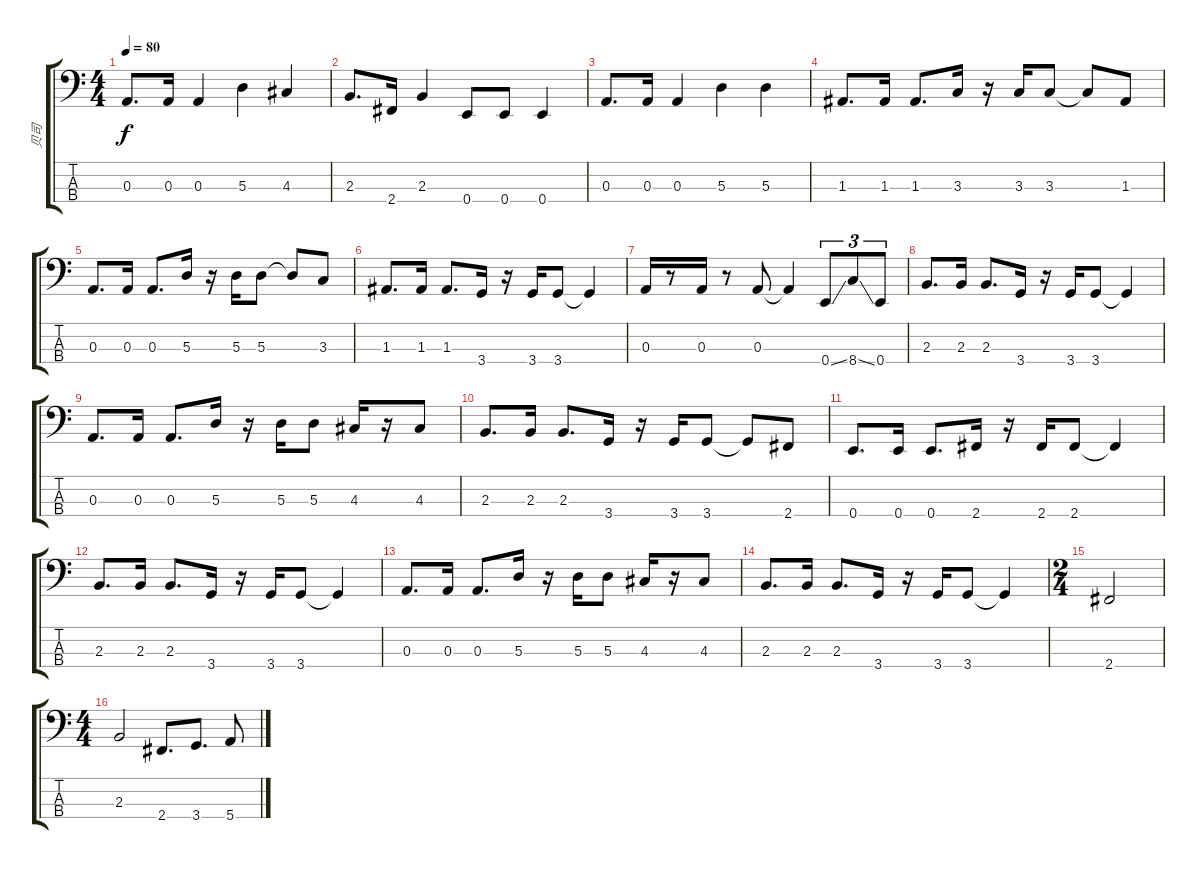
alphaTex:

\track ("贝司" "贝司") {instrument electricbassfinger}
\staff {score tabs}
\tuning (G2 D2 A1 E1) {hide}
\ts (4 4)
\tempo 80
\clef f4
\ks c
0.3.8{d dy f} 0.3.16 0.3.4 5.3.4 4.3.4 |
2.3.8{d} 2.4.16 2.3.4 0.4.8 0.4.8 0.4.4 |
0.3.8{d} 0.3.16 0.3.4 5.3.4 5.3.4 |
1.3.8{d} 1.3.16 1.3.8{d} 3.3.16 r.16 3.3.16 3.3.8 3.3{t}.8 1.3.8 |
0.3.8{d} 0.3.16 0.3.8{d} 5.3.16 r.16 5.3.16 5.3.8 5.3{t}.8 3.3.8 |
1.3.8{d} 1.3.16 1.3.8{d} 3.4.16 r.16 3.4.16 3.4.8 3.4{t}.4 |
0.3.16 r.8 0.3.16 r.8 0.3.8 0.3{t}.4 0.4{ss}.8{tu (3 2)} 8.4{ss}.8{tu (3 2)} 0.4.8{tu (3 2)} |
2.3.8{d} 2.3.16 2.3.8{d} 3.4.16 r.16 3.4.16 3.4.8 3.4{t}.4 |
0.3.8{d} 0.3.16 0.3.8{d} 5.3.16 r.16 5.3.16 5.3.8 4.3.16 r.16 4.3.8 |
2.3.8{d} 2.3.16 2.3.8{d} 3.4.16 r.16 3.4.16 3.4.8 3.4{t}.8 2.4.8 |
0.4.8{d} 0.4.16 0.4.8{d} 2.4.16 r.16 2.4.16 2.4.8 2.4{t}.4 |
2.3.8{d} 2.3.16 2.3.8{d} 3.4.16 r.16 3.4.16 3.4.8 3.4{t}.4 |
0.3.8{d} 0.3.16 0.3.8{d} 5.3.16 r.16 5.3.16 5.3.8 4.3.16 r.16 4.3.8 |
2.3.8{d} 2.3.16 2.3.8{d} 3.4.16 r.16 3.4.16 3.4.8 3.4{t}.4 |
\ts (2 4)
2.4.2 |
\ts (4 4)
2.3.2 2.4.8{d} 3.4.8{d} 5.4.8
